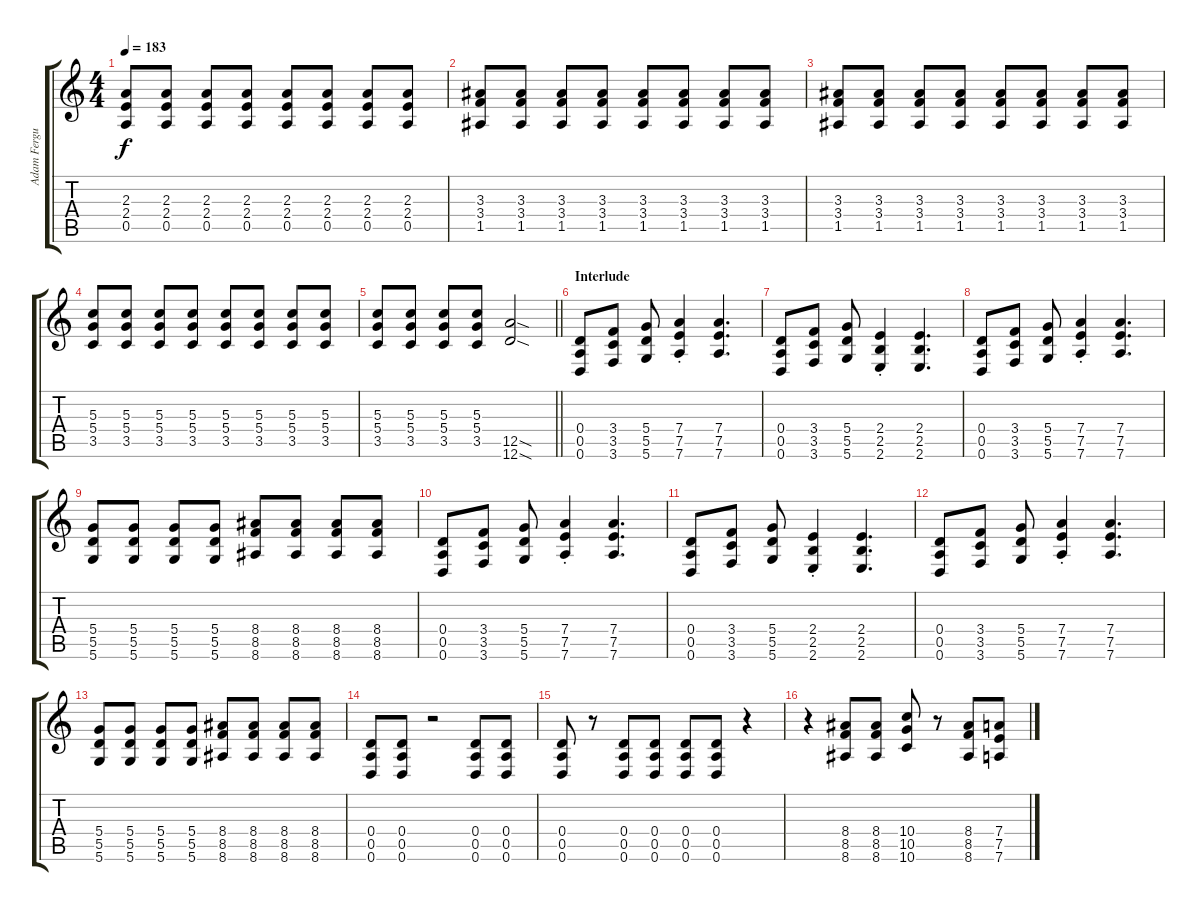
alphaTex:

\track ("Adam Ferguson - Guitar" "Adam Fergu") {instrument distortionguitar}
\staff {score tabs}
\tuning (D4 B3 G3 D3 A2 D2) {hide}
\ts (4 4)
\tempo 183
\clef g2
\ks c
(2.3 2.4 0.5).8{dy f} (2.3 2.4 0.5).8 (2.3 2.4 0.5).8 (2.3 2.4 0.5).8 (2.3 2.4 0.5).8 (2.3 2.4 0.5).8 (2.3 2.4 0.5).8 (2.3 2.4 0.5).8 |
(3.3 3.4 1.5).8 (3.3 3.4 1.5).8 (3.3 3.4 1.5).8 (3.3 3.4 1.5).8 (3.3 3.4 1.5).8 (3.3 3.4 1.5).8 (3.3 3.4 1.5).8 (3.3 3.4 1.5).8 |
(3.3 3.4 1.5).8 (3.3 3.4 1.5).8 (3.3 3.4 1.5).8 (3.3 3.4 1.5).8 (3.3 3.4 1.5).8 (3.3 3.4 1.5).8 (3.3 3.4 1.5).8 (3.3 3.4 1.5).8 |
(5.3 5.4 3.5).8 (5.3 5.4 3.5).8 (5.3 5.4 3.5).8 (5.3 5.4 3.5).8 (5.3 5.4 3.5).8 (5.3 5.4 3.5).8 (5.3 5.4 3.5).8 (5.3 5.4 3.5).8 |
\barLineRight lightlight
(5.3 5.4 3.5).8 (5.3 5.4 3.5).8 (5.3 5.4 3.5).8 (5.3 5.4 3.5).8 (12.5{sod} 12.6{sod}).2 |
\section ("" "Interlude")
(0.4 0.5 0.6).8 (3.4 3.5 3.6).8 (5.4 5.5 5.6).8 (7.4{st} 7.5{st} 7.6{st}).4 (7.4 7.5 7.6).4{d} |
(0.4 0.5 0.6).8 (3.4 3.5 3.6).8 (5.4 5.5 5.6).8 (2.4{st} 2.5{st} 2.6{st}).4 (2.4 2.5 2.6).4{d} |
(0.4 0.5 0.6).8 (3.4 3.5 3.6).8 (5.4 5.5 5.6).8 (7.4{st} 7.5{st} 7.6{st}).4 (7.4 7.5 7.6).4{d} |
(5.4 5.5 5.6).8 (5.4 5.5 5.6).8 (5.4 5.5 5.6).8 (5.4 5.5 5.6).8 (8.4 8.5 8.6).8 (8.4 8.5 8.6).8 (8.4 8.5 8.6).8 (8.4 8.5 8.6).8 |
(0.4 0.5 0.6).8 (3.4 3.5 3.6).8 (5.4 5.5 5.6).8 (7.4{st} 7.5{st} 7.6{st}).4 (7.4 7.5 7.6).4{d} |
(0.4 0.5 0.6).8 (3.4 3.5 3.6).8 (5.4 5.5 5.6).8 (2.4{st} 2.5{st} 2.6{st}).4 (2.4 2.5 2.6).4{d} |
(0.4 0.5 0.6).8 (3.4 3.5 3.6).8 (5.4 5.5 5.6).8 (7.4{st} 7.5{st} 7.6{st}).4 (7.4 7.5 7.6).4{d} |
(5.4 5.5 5.6).8 (5.4 5.5 5.6).8 (5.4 5.5 5.6).8 (5.4 5.5 5.6).8 (8.4 8.5 8.6).8 (8.4 8.5 8.6).8 (8.4 8.5 8.6).8 (8.4 8.5 8.6).8 |
(0.4 0.5 0.6).8 (0.4 0.5 0.6).8 r.2 (0.4 0.5 0.6).8 (0.4 0.5 0.6).8 |
(0.4 0.5 0.6).8 r.8 (0.4 0.5 0.6).8 (0.4 0.5 0.6).8 (0.4 0.5 0.6).8 (0.4 0.5 0.6).8 r.4 |
r.4 (8.4 8.5 8.6).8 (8.4 8.5 8.6).8 (10.4 10.5 10.6).8 r.8 (8.4 8.5 8.6).8 (7.4 7.5 7.6).8
